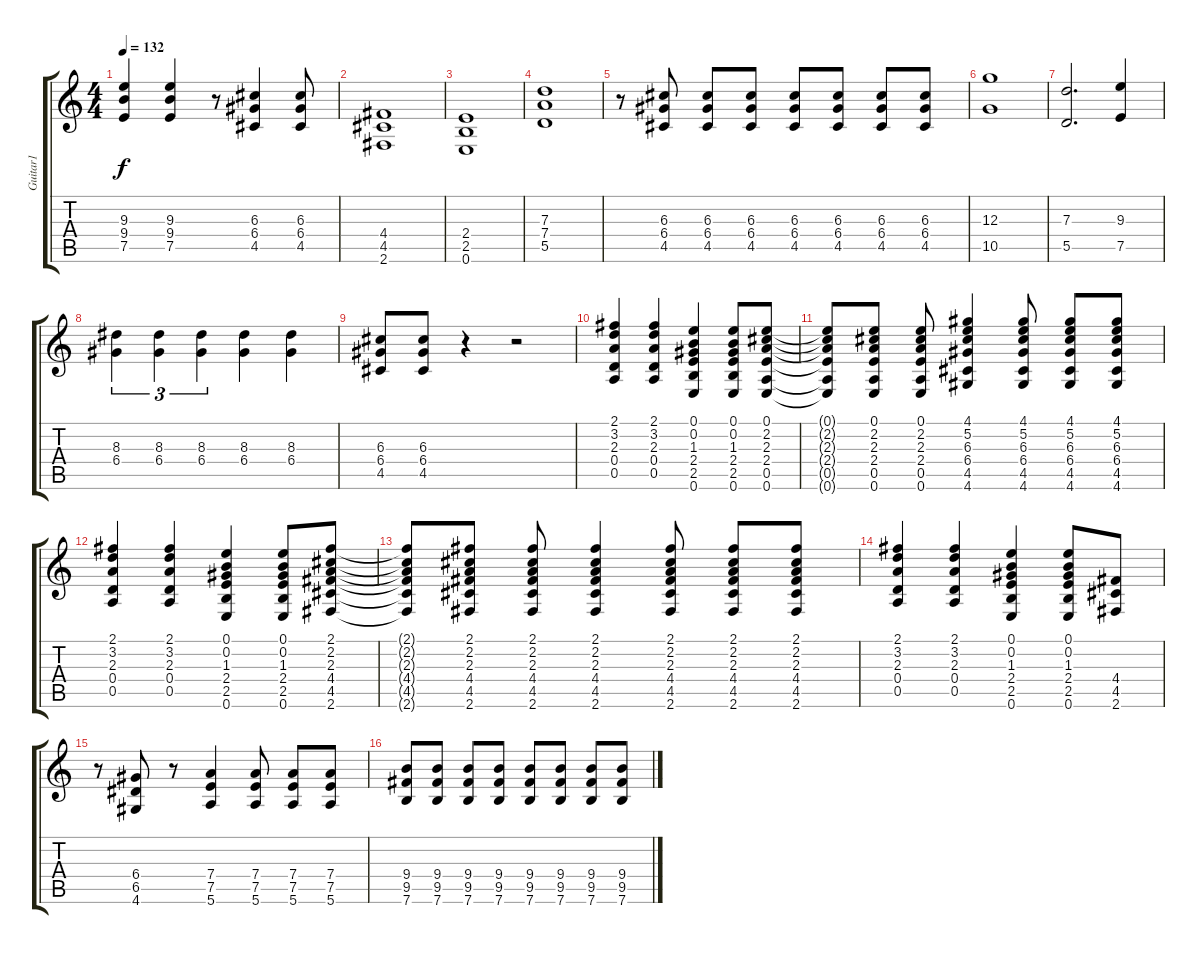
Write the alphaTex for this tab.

\track ("Guitar1" "Guitar1") {instrument electricguitarclean}
\staff {score tabs}
\tuning (E4 B3 G3 D3 A2 E2) {hide}
\ts (4 4)
\tempo 132
\clef g2
\ks c
(9.3 9.4 7.5).4{dy f} (9.3 9.4 7.5).4 r.8 (6.3 6.4 4.5).4 (6.3 6.4 4.5).8 |
(4.4 4.5 2.6).1 |
(2.4 2.5 0.6).1 |
(7.3 7.4 5.5).1 |
r.8 (6.3 6.4 4.5).8 (6.3 6.4 4.5).8 (6.3 6.4 4.5).8 (6.3 6.4 4.5).8 (6.3 6.4 4.5).8 (6.3 6.4 4.5).8 (6.3 6.4 4.5).8 |
(12.3 10.5).1 |
(7.3 5.5).2{d} (9.3 7.5).4 |
(8.3 6.4).4{tu (3 2)} (8.3 6.4).4{tu (3 2)} (8.3 6.4).4{tu (3 2)} (8.3 6.4).4 (8.3 6.4).4 |
(6.3 6.4 4.5).8 (6.3 6.4 4.5).8 r.4 r.2 |
(2.1 3.2 2.3 0.4 0.5).4 (2.1 3.2 2.3 0.4 0.5).4 (0.1 0.2 1.3 2.4 2.5 0.6).4 (0.1 0.2 1.3 2.4 2.5 0.6).8 (0.1 2.2 2.3 2.4 0.5 0.6).8 |
(0.1{t} 2.2{t} 2.3{t} 2.4{t} 0.5{t} 0.6{t}).8 (0.1 2.2 2.3 2.4 0.5 0.6).8 (0.1 2.2 2.3 2.4 0.5 0.6).8 (4.1 5.2 6.3 6.4 4.5 4.6).4 (4.1 5.2 6.3 6.4 4.5 4.6).8 (4.1 5.2 6.3 6.4 4.5 4.6).8 (4.1 5.2 6.3 6.4 4.5 4.6).8 |
(2.1 3.2 2.3 0.4 0.5).4 (2.1 3.2 2.3 0.4 0.5).4 (0.1 0.2 1.3 2.4 2.5 0.6).4 (0.1 0.2 1.3 2.4 2.5 0.6).8 (2.1 2.2 2.3 4.4 4.5 2.6).8 |
(2.1{t} 2.2{t} 2.3{t} 4.4{t} 4.5{t} 2.6{t}).8 (2.1 2.2 2.3 4.4 4.5 2.6).8 (2.1 2.2 2.3 4.4 4.5 2.6).8 (2.1 2.2 2.3 4.4 4.5 2.6).4 (2.1 2.2 2.3 4.4 4.5 2.6).8 (2.1 2.2 2.3 4.4 4.5 2.6).8 (2.1 2.2 2.3 4.4 4.5 2.6).8 |
(2.1 3.2 2.3 0.4 0.5).4 (2.1 3.2 2.3 0.4 0.5).4 (0.1 0.2 1.3 2.4 2.5 0.6).4 (0.1 0.2 1.3 2.4 2.5 0.6).8 (4.4 4.5 2.6).8 |
r.8 (6.4 6.5 4.6).8 r.8 (7.4 7.5 5.6).4 (7.4 7.5 5.6).8 (7.4 7.5 5.6).8 (7.4 7.5 5.6).8 |
(9.4 9.5 7.6).8 (9.4 9.5 7.6).8 (9.4 9.5 7.6).8 (9.4 9.5 7.6).8 (9.4 9.5 7.6).8 (9.4 9.5 7.6).8 (9.4 9.5 7.6).8 (9.4 9.5 7.6).8
